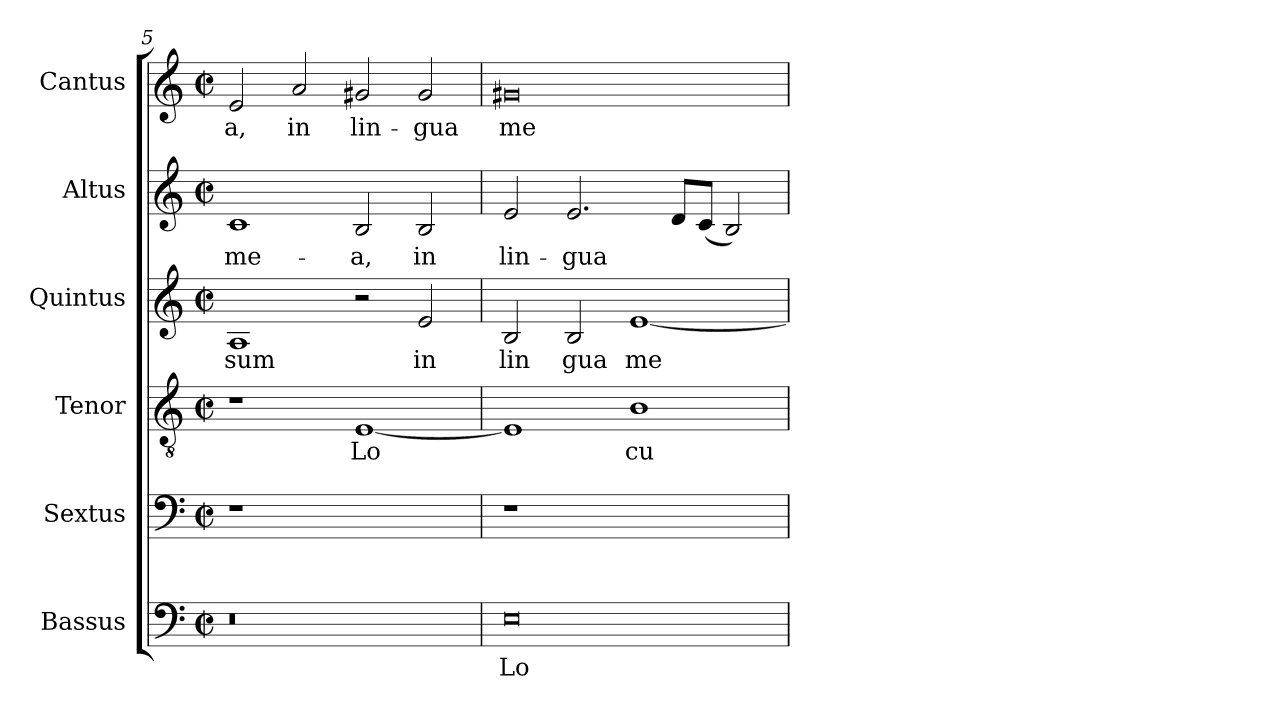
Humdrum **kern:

**kern	**text	**kern	**kern	**text	**kern	**text	**kern	**text	**kern	**text
*part6	*part6	*part5	*part4	*part4	*part3	*part3	*part2	*part2	*part1	*part1
*staff6	*staff6	*staff5	*staff4	*staff4	*staff3	*staff3	*staff2	*staff2	*staff1	*staff1
*I"Bassus	*	*I"Sextus	*I"Tenor	*	*I"Quintus	*	*I"Altus	*	*I"Cantus	*
*clefF4	*	*clefF4	*clefGv2	*	*clefG2	*	*clefG2	*	*clefG2	*
*k[]	*	*k[]	*k[]	*	*k[]	*	*k[]	*	*k[]	*
*C:	*	*C:	*C:	*	*C:	*	*C:	*	*C:	*
*M2/2	*	*M2/2	*M2/2	*	*M2/2	*	*M2/2	*	*M2/2	*
*met(c|)	*	*met(c|)	*met(c|)	*	*met(c|)	*	*met(c|)	*	*met(c|)	*
=5	=5	=5	=5	=5	=5	=5	=5	=5	=5	=5
!	!	!	!	!	!	!LO:LY:b:cj	!	!LO:LY:b:cj	!	!LO:LY:b:cj
0r	.	1r	1r	.	1A	sum	1c	me-	2e/	-a,
!	!	!	!	!	!	!	!	!	!	!LO:LY:b:cj
.	.	.	.	.	.	.	.	.	2a/	in
!	!	!	!	!LO:LY:b:cj	!	!	!	!LO:LY:b:cj	!	!LO:LY:b:cj
.	.	1ryy	[<1E	Lo	2r	.	2B/	-a,	2g#X/	lin-
!	!	!	!	!	!	!LO:LY:b:cj	!	!LO:LY:b:cj	!	!LO:LY:b:cj
.	.	.	.	.	2e/	in	2B/	in	2g#/	-gua
=6	=6	=6	=6	=6	=6	=6	=6	=6	=6	=6
!	!LO:LY:b:cj	!	!	!LO:LY:b:cj	!	!LO:LY:b:cj	!	!LO:LY:b:cj	!	!LO:LY:b:cj
0E	Lo-	1r	1E]	.	2B/	lin	2e/	lin-	0g#X	me-
!	!	!	!	!	!	!LO:LY:b:cj	!	!LO:LY:b:cj	!	!
.	.	.	.	.	2B/	gua	2.e/	-gua	.	.
!	!	!	!	!LO:LY:b:cj	!	!LO:LY:b:cj	!	!	!	!
.	.	1ryy	1B	cu	[<1e	me	.	.	.	.
!	!	!	!	!	!	!	!	!LO:LY:b:cj	!	!
.	.	.	.	.	.	.	8d/L	.	.	.
!	!	!	!	!	!	!	!	!LO:LY:b:cj	!	!
.	.	.	.	.	.	.	(<8c/J	.	.	.
!	!	!	!	!	!	!	!	!LO:LY:b:cj	!	!
.	.	.	.	.	.	.	2B/)	.	.	.
=	=	=	=	=	=	=	=	=	=	=
*-	*-	*-	*-	*-	*-	*-	*-	*-	*-	*-
